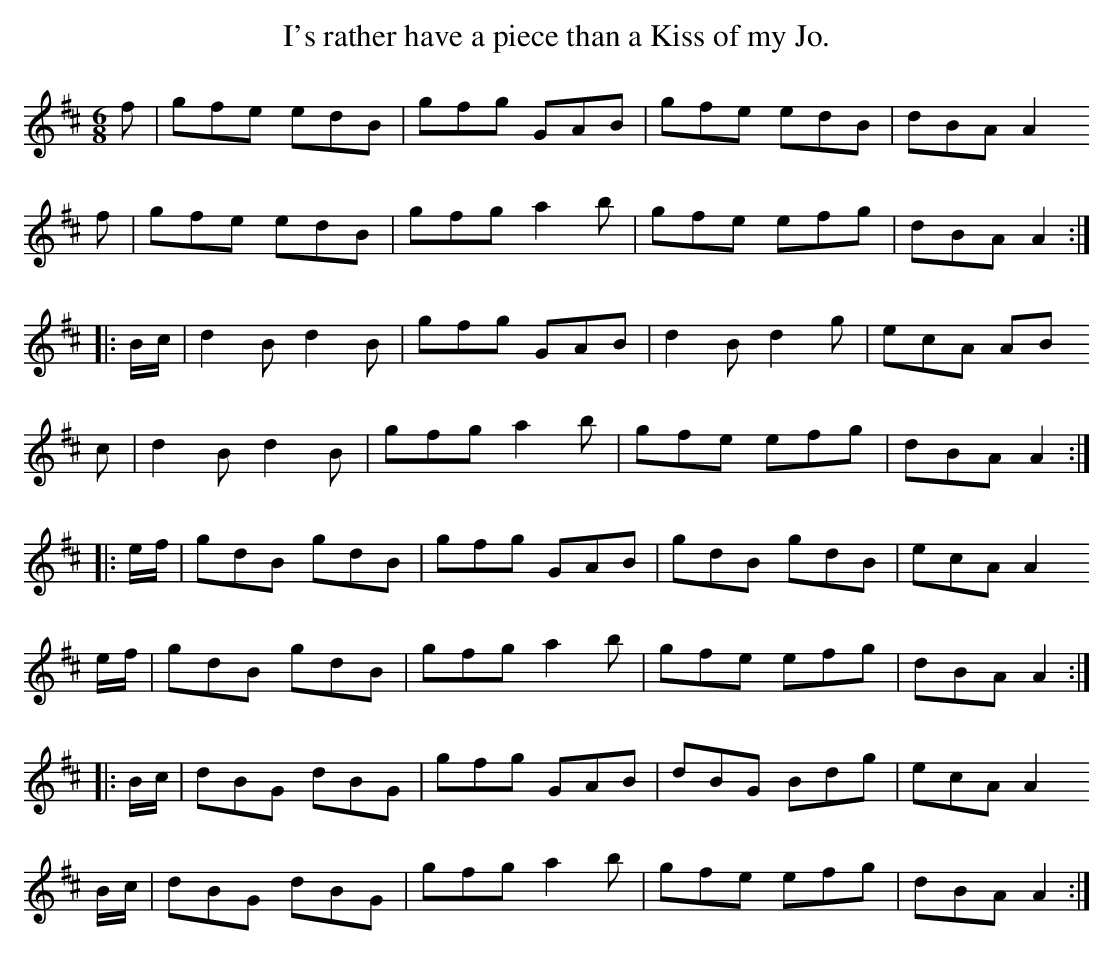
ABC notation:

X:1
T:I's rather have a piece than a Kiss of my Jo.
M:6/8
L:1/8
K:AMix
f   |gfe edB|gfg GAB|gfe edB|dBA A2
f   |gfe edB|gfg a2b|gfe efg|dBA A2:|
|:B/c/|d2B d2B|gfg GAB|d2B d2g|ecA AB
c   |d2B d2B|gfg a2b|gfe efg|dBA A2:|
|:e/f/|gdB gdB|gfg GAB|gdB gdB|ecA A2
e/f/|gdB gdB|gfg a2b|gfe efg|dBA A2:|
|:B/c/|dBG dBG|gfg GAB|dBG Bdg|ecA A2
B/c/|dBG dBG|gfg a2b|gfe efg|dBA A2:|
